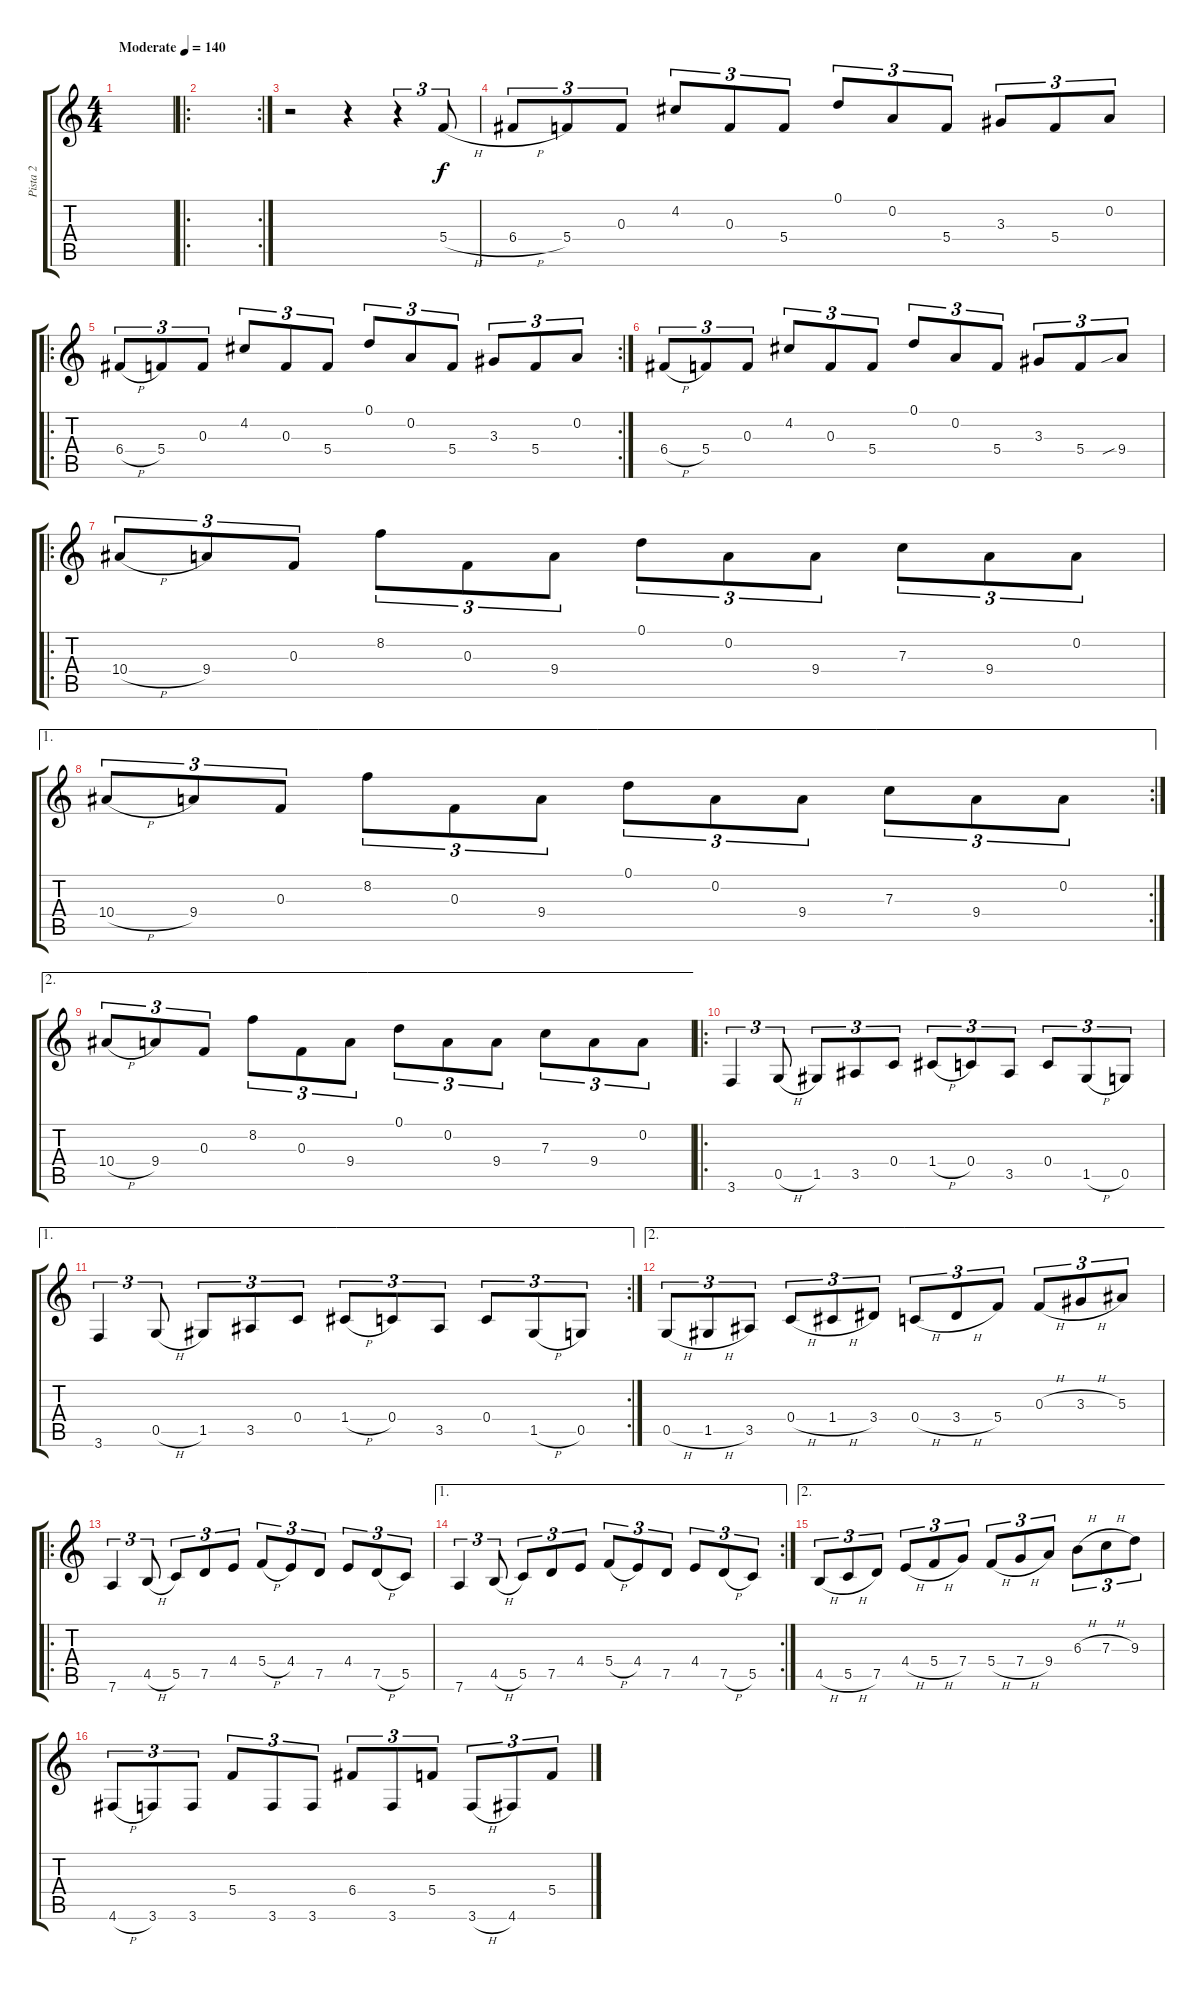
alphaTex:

\track ("Pista 2" "Pista 2") {instrument overdrivenguitar}
\staff {score tabs}
\tuning (D4 A3 F3 C3 G2 D2) {hide}
\ts (4 4)
\tempo (140 "Moderate")
\clef g2
\ks c
|
\ro
\rc 2
|
r.2 r.4 r.4{tu (3 2)} 5.4{h}.8{tu (3 2)} |
6.4{h}.8{tu (3 2)} 5.4.8{tu (3 2)} 0.3.8{tu (3 2)} 4.2.8{tu (3 2)} 0.3.8{tu (3 2)} 5.4.8{tu (3 2)} 0.1.8{tu (3 2)} 0.2.8{tu (3 2)} 5.4.8{tu (3 2)} 3.3.8{tu (3 2)} 5.4.8{tu (3 2)} 0.2.8{tu (3 2)} |
\ro
\rc 2
6.4{h}.8{tu (3 2)} 5.4.8{tu (3 2)} 0.3.8{tu (3 2)} 4.2.8{tu (3 2)} 0.3.8{tu (3 2)} 5.4.8{tu (3 2)} 0.1.8{tu (3 2)} 0.2.8{tu (3 2)} 5.4.8{tu (3 2)} 3.3.8{tu (3 2)} 5.4.8{tu (3 2)} 0.2.8{tu (3 2)} |
6.4{h}.8{tu (3 2)} 5.4.8{tu (3 2)} 0.3.8{tu (3 2)} 4.2.8{tu (3 2)} 0.3.8{tu (3 2)} 5.4.8{tu (3 2)} 0.1.8{tu (3 2)} 0.2.8{tu (3 2)} 5.4.8{tu (3 2)} 3.3.8{tu (3 2)} 5.4.8{tu (3 2)} 9.4{sib}.8{tu (3 2)} |
\ro
10.4{h}.8{tu (3 2)} 9.4.8{tu (3 2)} 0.3.8{tu (3 2)} 8.2.8{tu (3 2)} 0.3.8{tu (3 2)} 9.4.8{tu (3 2)} 0.1.8{tu (3 2)} 0.2.8{tu (3 2)} 9.4.8{tu (3 2)} 7.3.8{tu (3 2)} 9.4.8{tu (3 2)} 0.2.8{tu (3 2)} |
\ae 1
\rc 2
10.4{h}.8{tu (3 2)} 9.4.8{tu (3 2)} 0.3.8{tu (3 2)} 8.2.8{tu (3 2)} 0.3.8{tu (3 2)} 9.4.8{tu (3 2)} 0.1.8{tu (3 2)} 0.2.8{tu (3 2)} 9.4.8{tu (3 2)} 7.3.8{tu (3 2)} 9.4.8{tu (3 2)} 0.2.8{tu (3 2)} |
\ae 2
10.4{h}.8{tu (3 2)} 9.4.8{tu (3 2)} 0.3.8{tu (3 2)} 8.2.8{tu (3 2)} 0.3.8{tu (3 2)} 9.4.8{tu (3 2)} 0.1.8{tu (3 2)} 0.2.8{tu (3 2)} 9.4.8{tu (3 2)} 7.3.8{tu (3 2)} 9.4.8{tu (3 2)} 0.2.8{tu (3 2)} |
\ro
3.6.4{tu (3 2)} 0.5{h}.8{tu (3 2)} 1.5.8{tu (3 2)} 3.5.8{tu (3 2)} 0.4.8{tu (3 2)} 1.4{h}.8{tu (3 2)} 0.4.8{tu (3 2)} 3.5.8{tu (3 2)} 0.4.8{tu (3 2)} 1.5{h}.8{tu (3 2)} 0.5.8{tu (3 2)} |
\ae 1
\rc 2
3.6.4{tu (3 2)} 0.5{h}.8{tu (3 2)} 1.5.8{tu (3 2)} 3.5.8{tu (3 2)} 0.4.8{tu (3 2)} 1.4{h}.8{tu (3 2)} 0.4.8{tu (3 2)} 3.5.8{tu (3 2)} 0.4.8{tu (3 2)} 1.5{h}.8{tu (3 2)} 0.5.8{tu (3 2)} |
\ae 2
0.5{h}.8{tu (3 2)} 1.5{h}.8{tu (3 2)} 3.5.8{tu (3 2)} 0.4{h}.8{tu (3 2)} 1.4{h}.8{tu (3 2)} 3.4.8{tu (3 2)} 0.4{h}.8{tu (3 2)} 3.4{h}.8{tu (3 2)} 5.4.8{tu (3 2)} 0.3{h}.8{tu (3 2)} 3.3{h}.8{tu (3 2)} 5.3.8{tu (3 2)} |
\ro
7.6.4{tu (3 2)} 4.5{h}.8{tu (3 2)} 5.5.8{tu (3 2)} 7.5.8{tu (3 2)} 4.4.8{tu (3 2)} 5.4{h}.8{tu (3 2)} 4.4.8{tu (3 2)} 7.5.8{tu (3 2)} 4.4.8{tu (3 2)} 7.5{h}.8{tu (3 2)} 5.5.8{tu (3 2)} |
\ae 1
\rc 2
7.6.4{tu (3 2)} 4.5{h}.8{tu (3 2)} 5.5.8{tu (3 2)} 7.5.8{tu (3 2)} 4.4.8{tu (3 2)} 5.4{h}.8{tu (3 2)} 4.4.8{tu (3 2)} 7.5.8{tu (3 2)} 4.4.8{tu (3 2)} 7.5{h}.8{tu (3 2)} 5.5.8{tu (3 2)} |
\ae 2
4.5{h}.8{tu (3 2)} 5.5{h}.8{tu (3 2)} 7.5.8{tu (3 2)} 4.4{h}.8{tu (3 2)} 5.4{h}.8{tu (3 2)} 7.4.8{tu (3 2)} 5.4{h}.8{tu (3 2)} 7.4{h}.8{tu (3 2)} 9.4.8{tu (3 2)} 6.3{h}.8{tu (3 2)} 7.3{h}.8{tu (3 2)} 9.3.8{tu (3 2)} |
4.6{h}.8{tu (3 2)} 3.6.8{tu (3 2)} 3.6.8{tu (3 2)} 5.4.8{tu (3 2)} 3.6.8{tu (3 2)} 3.6.8{tu (3 2)} 6.4.8{tu (3 2)} 3.6.8{tu (3 2)} 5.4.8{tu (3 2)} 3.6{h}.8{tu (3 2)} 4.6.8{tu (3 2)} 5.4.8{tu (3 2)}
